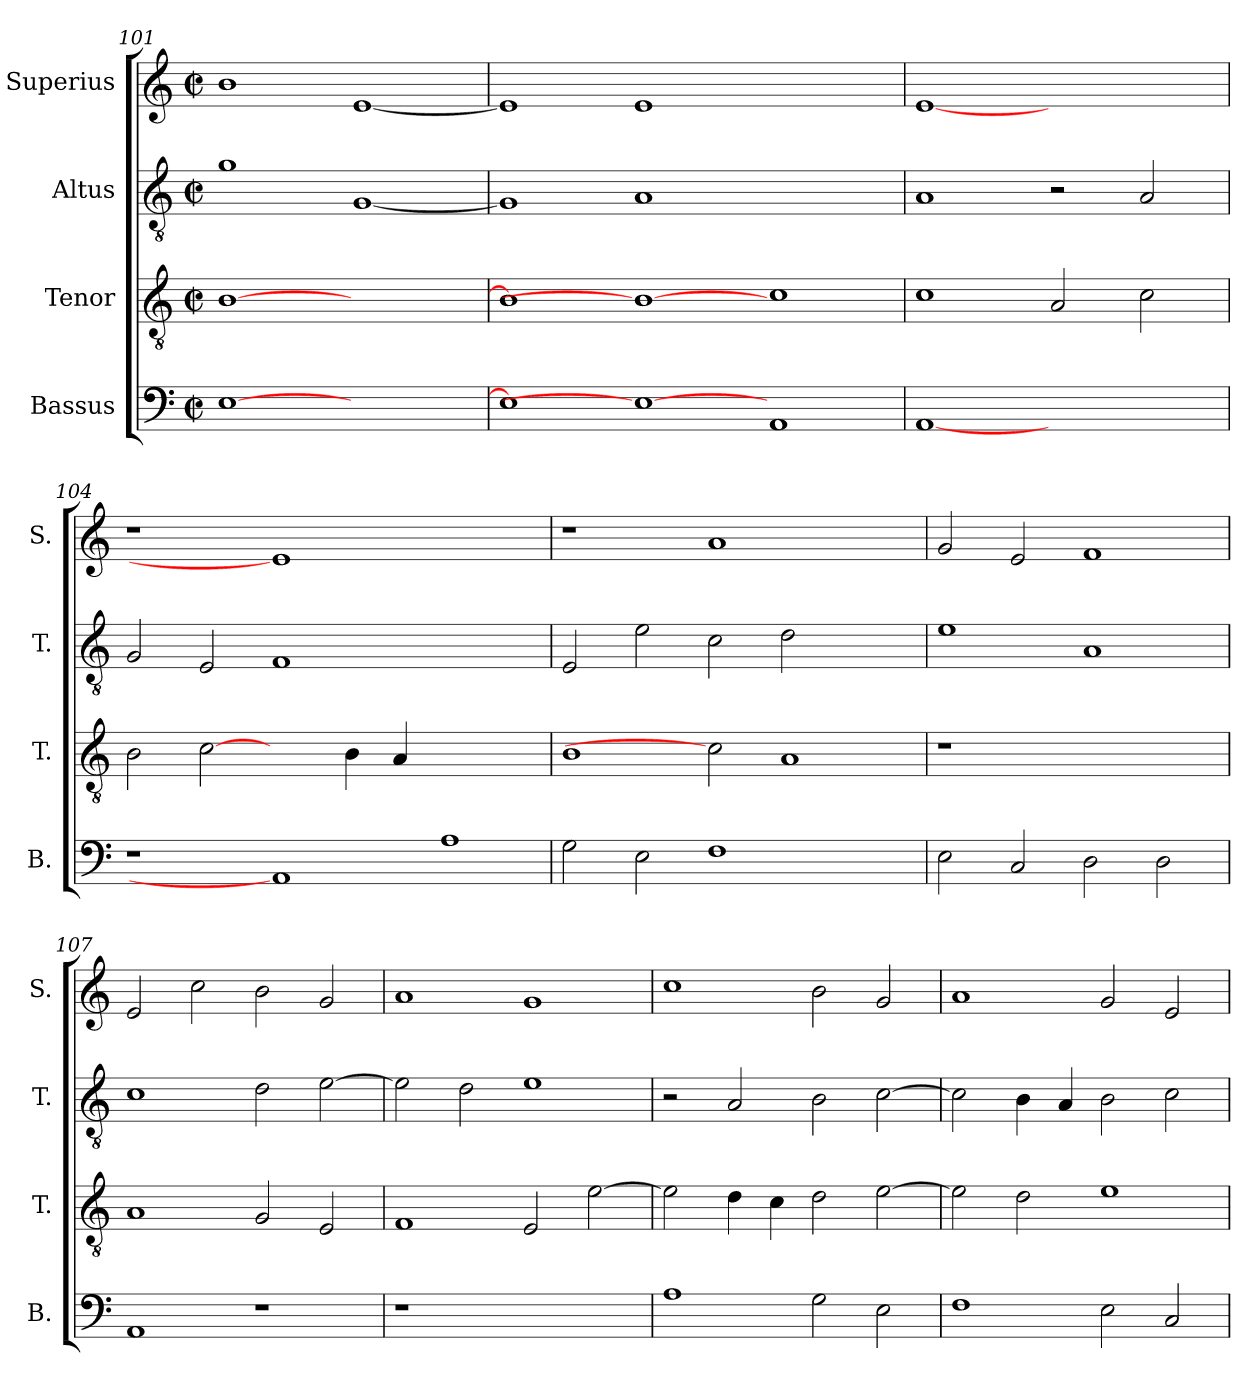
**kern	**kern	**kern	**kern
*part4	*part3	*part2	*part1
*staff4	*staff3	*staff2	*staff1
*I"Bassus	*I"Tenor	*I"Altus	*I"Superius
*I'B.	*I'T.	*I'T.	*I'S.
*clefF4	*clefGv2	*clefGv2	*clefG2
*	*ITrd7c12	*ITrd7c12	*
*k[]	*k[]	*k[]	*k[]
*C:	*C:	*C:	*C:
*M2/2	*M2/2	*M2/2	*M2/2
*met(c|)	*met(c|)	*met(c|)	*met(c|)
=101	=101	=101	=101
[>1Ei	[>1BBi	1Gi	1bi
1ryy	1ryy	[<1GGi	[<1ei
=102	=102	=102	=102
1Ei]	1BBi]	1GGi]	1ei]
1Ei_	1BBi_	1AAi	1ei
1AAi	1Ci	1ryy	1ryy
=103	=103	=103	=103
[1AAi	1Ci	1AAi	[1ei
1ryy	2AAi/	2r	1ryy
.	2Ci\	2AAi/	.
=104	=104	=104	=104
!	!	!	!LO:N:vis=1
1r	2BBi\	2GGi/	1r
.	[2Ci	2EEi/	.
1AAi]	2ryy	1FFi	1ei]
.	4BBi\	.	.
.	4AAi/	.	.
1Ai	1ryy	1ryy	1ryy
!!LO:LB:g=z
=105	=105	=105	=105
2Gi\	1BBi	2EEi/	1r
2Ei\	.	2Ei\	.
1Fi	2Ci]	2Ci\	1ai
.	1AAi	2Di\	.
2ryy	.	2ryy	2ryy
=106	=106	=106	=106
!	!LO:N:vis=1	!	!
2Ei\	1r	1Ei	2gi/
2Ci/	.	.	2ei/
2Di\	1ryy	1AAi	1fi
2Di\	.	.	.
=107	=107	=107	=107
1AAi	1AAi	1Ci	2ei/
.	.	.	2cci\
1r	2GGi/	2Di\	2bi\
.	2EEi/	[>2Ei\	2gi/
=108	=108	=108	=108
!LO:N:vis=1	!	!	!
1r	1FFi	2Ei\]	1ai
.	.	2Di\	.
1ryy	2EEi/	1Ei	1gi
.	[>2Ei\	.	.
=109	=109	=109	=109
1Ai	2Ei\]	2r	1cci
.	4Di\	2AAi/	.
.	4Ci\	.	.
2Gi\	2Di\	2BBi\	2bi\
2Ei\	[>2Ei\	[>2Ci\	2gi/
!!LO:PB:g=z
=110	=110	=110	=110
1Fi	2Ei\]	2Ci\]	1ai
.	2Di\	4BBi\	.
.	.	4AAi/	.
2Ei\	1Ei	2BBi\	2gi/
2Ci/	.	2Ci\	2ei/
=	=	=	=
*-	*-	*-	*-
